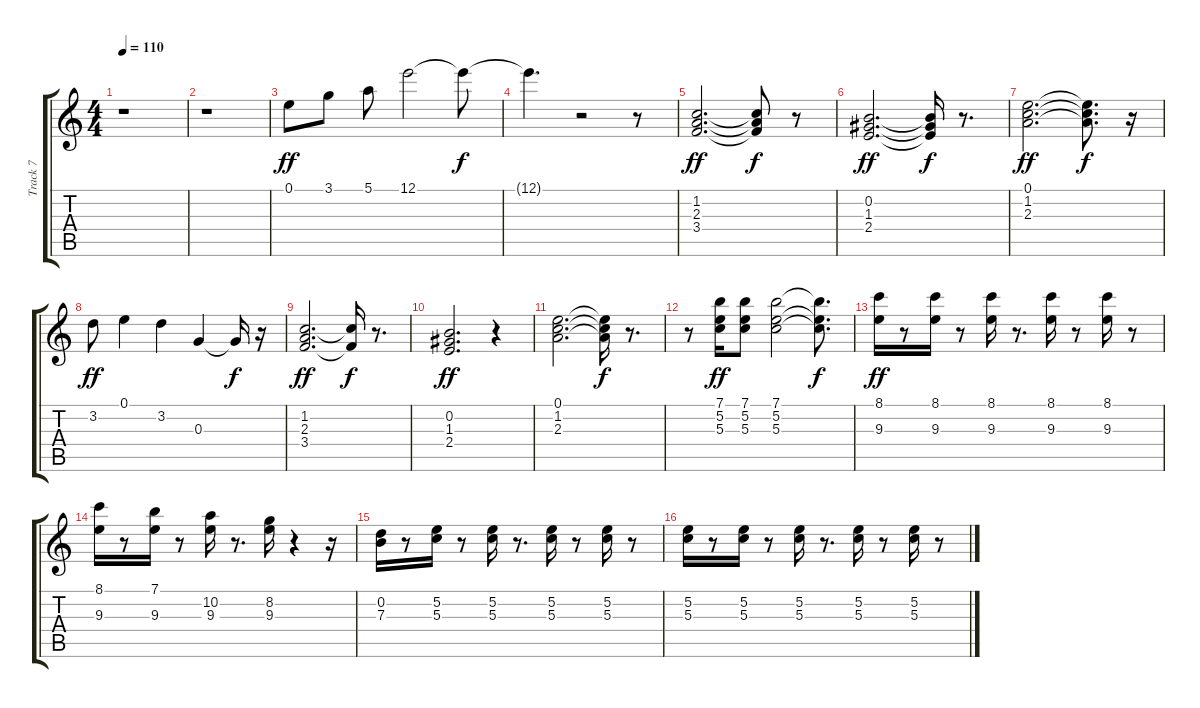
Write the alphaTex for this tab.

\track ("Track 7" "Track 7") {instrument electricguitarclean}
\staff {score tabs}
\tuning (E4 B3 G3 D3 A2 E2) {hide}
\ts (4 4)
\tempo 110
\clef g2
\ks c
r.1{dy ff} |
r.1 |
0.1.8 3.1.8 5.1.8 12.1.2 12.1{t}.8{dy f} |
12.1{t}.4{d} r.2 r.8 |
(1.2 2.3 3.4).2{d dy ff} (1.2{t} 2.3{t} 3.4{t}).8{dy f} r.8 |
(0.2 1.3 2.4).2{d dy ff} (0.2{t} 1.3{t} 2.4{t}).16{dy f} r.8{d} |
(0.1 1.2 2.3).2{d dy ff} (0.1{t} 1.2{t} 2.3{t}).8{d dy f} r.16 |
3.2.8{dy ff} 0.1.4 3.2.4 0.3.4 0.3{t}.16{dy f} r.16 |
(1.2 2.3 3.4).2{d dy ff} (1.2{t} 3.4{t}).16{dy f} r.8{d} |
(0.2 1.3 2.4).2{d dy ff} r.4 |
(0.1 1.2 2.3).2{d} (0.1{t} 1.2{t} 2.3{t}).16{dy f} r.8{d} |
r.8 (7.1 5.2 5.3).16{dy ff} (7.1 5.2 5.3).8 (7.1 5.2 5.3).2 (7.1{t} 5.2{t} 5.3{t}).8{d dy f} |
(8.1 9.3).16{dy ff} r.8 (8.1 9.3).16 r.8 (8.1 9.3).16 r.8{d} (8.1 9.3).16 r.8 (8.1 9.3).16 r.8 |
(8.1 9.3).16 r.8 (7.1 9.3).16 r.8 (10.2 9.3).16 r.8{d} (8.2 9.3).16 r.4 r.16 |
(0.2 7.3).16 r.8 (5.2 5.3).16 r.8 (5.2 5.3).16 r.8{d} (5.2 5.3).16 r.8 (5.2 5.3).16 r.8 |
(5.2 5.3).16 r.8 (5.2 5.3).16 r.8 (5.2 5.3).16 r.8{d} (5.2 5.3).16 r.8 (5.2 5.3).16 r.8
